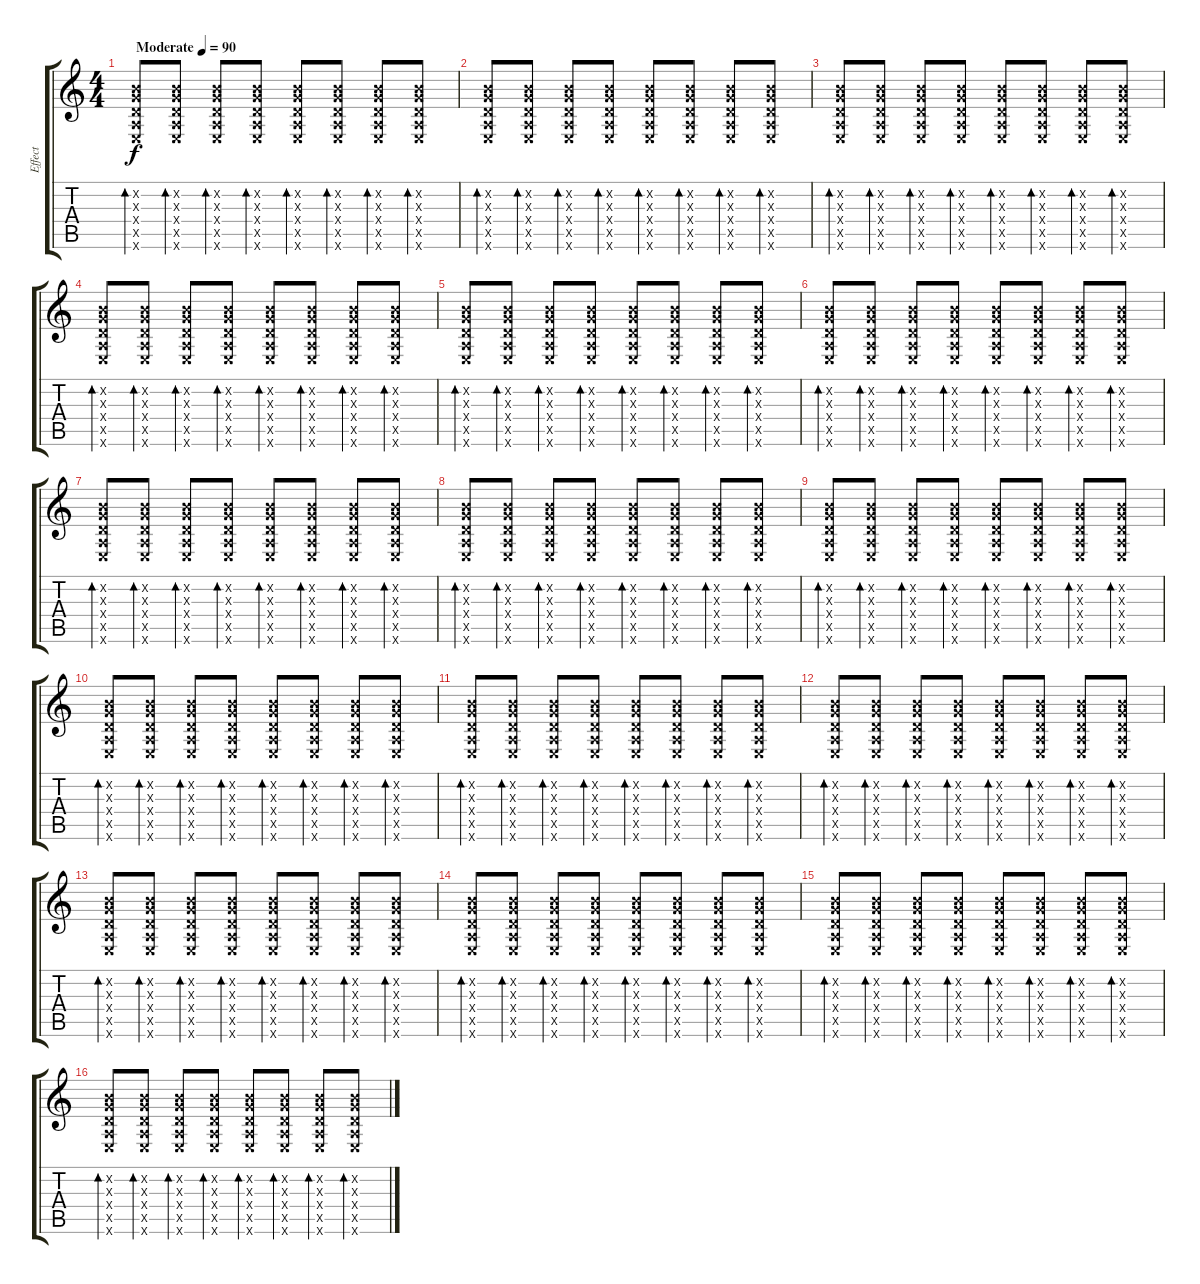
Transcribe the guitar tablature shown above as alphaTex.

\track ("Effect" "Effect") {instrument electricguitarclean}
\staff {score tabs}
\tuning (E4 B3 G3 D3 A2 E2) {hide}
\ts (4 4)
\tempo (90 "Moderate")
\clef g2
\ks c
(0.2{x} 0.3{x} 0.4{x} 0.5{x} 0.6{x}).8{bd 60 dy f volume 0 instrument electricguitarclean} (0.2{x} 0.3{x} 0.4{x} 0.5{x} 0.6{x}).8{bd 60} (0.2{x} 0.3{x} 0.4{x} 0.5{x} 0.6{x}).8{bd 60} (0.2{x} 0.3{x} 0.4{x} 0.5{x} 0.6{x}).8{bd 60} (0.2{x} 0.3{x} 0.4{x} 0.5{x} 0.6{x}).8{bd 60} (0.2{x} 0.3{x} 0.4{x} 0.5{x} 0.6{x}).8{bd 60} (0.2{x} 0.3{x} 0.4{x} 0.5{x} 0.6{x}).8{bd 60} (0.2{x} 0.3{x} 0.4{x} 0.5{x} 0.6{x}).8{bd 60} |
(0.2{x} 0.3{x} 0.4{x} 0.5{x} 0.6{x}).8{bd 60} (0.2{x} 0.3{x} 0.4{x} 0.5{x} 0.6{x}).8{bd 60} (0.2{x} 0.3{x} 0.4{x} 0.5{x} 0.6{x}).8{bd 60} (0.2{x} 0.3{x} 0.4{x} 0.5{x} 0.6{x}).8{bd 60} (0.2{x} 0.3{x} 0.4{x} 0.5{x} 0.6{x}).8{bd 60} (0.2{x} 0.3{x} 0.4{x} 0.5{x} 0.6{x}).8{bd 60} (0.2{x} 0.3{x} 0.4{x} 0.5{x} 0.6{x}).8{bd 60} (0.2{x} 0.3{x} 0.4{x} 0.5{x} 0.6{x}).8{bd 60} |
(0.2{x} 0.3{x} 0.4{x} 0.5{x} 0.6{x}).8{bd 60 volume 2} (0.2{x} 0.3{x} 0.4{x} 0.5{x} 0.6{x}).8{bd 60} (0.2{x} 0.3{x} 0.4{x} 0.5{x} 0.6{x}).8{bd 60} (0.2{x} 0.3{x} 0.4{x} 0.5{x} 0.6{x}).8{bd 60} (0.2{x} 0.3{x} 0.4{x} 0.5{x} 0.6{x}).8{bd 60} (0.2{x} 0.3{x} 0.4{x} 0.5{x} 0.6{x}).8{bd 60} (0.2{x} 0.3{x} 0.4{x} 0.5{x} 0.6{x}).8{bd 60} (0.2{x} 0.3{x} 0.4{x} 0.5{x} 0.6{x}).8{bd 60} |
(0.2{x} 0.3{x} 0.4{x} 0.5{x} 0.6{x}).8{bd 60} (0.2{x} 0.3{x} 0.4{x} 0.5{x} 0.6{x}).8{bd 60} (0.2{x} 0.3{x} 0.4{x} 0.5{x} 0.6{x}).8{bd 60} (0.2{x} 0.3{x} 0.4{x} 0.5{x} 0.6{x}).8{bd 60} (0.2{x} 0.3{x} 0.4{x} 0.5{x} 0.6{x}).8{bd 60} (0.2{x} 0.3{x} 0.4{x} 0.5{x} 0.6{x}).8{bd 60} (0.2{x} 0.3{x} 0.4{x} 0.5{x} 0.6{x}).8{bd 60} (0.2{x} 0.3{x} 0.4{x} 0.5{x} 0.6{x}).8{bd 60} |
(0.2{x} 0.3{x} 0.4{x} 0.5{x} 0.6{x}).8{bd 60} (0.2{x} 0.3{x} 0.4{x} 0.5{x} 0.6{x}).8{bd 60} (0.2{x} 0.3{x} 0.4{x} 0.5{x} 0.6{x}).8{bd 60} (0.2{x} 0.3{x} 0.4{x} 0.5{x} 0.6{x}).8{bd 60} (0.2{x} 0.3{x} 0.4{x} 0.5{x} 0.6{x}).8{bd 60} (0.2{x} 0.3{x} 0.4{x} 0.5{x} 0.6{x}).8{bd 60} (0.2{x} 0.3{x} 0.4{x} 0.5{x} 0.6{x}).8{bd 60} (0.2{x} 0.3{x} 0.4{x} 0.5{x} 0.6{x}).8{bd 60} |
(0.2{x} 0.3{x} 0.4{x} 0.5{x} 0.6{x}).8{bd 60} (0.2{x} 0.3{x} 0.4{x} 0.5{x} 0.6{x}).8{bd 60} (0.2{x} 0.3{x} 0.4{x} 0.5{x} 0.6{x}).8{bd 60} (0.2{x} 0.3{x} 0.4{x} 0.5{x} 0.6{x}).8{bd 60} (0.2{x} 0.3{x} 0.4{x} 0.5{x} 0.6{x}).8{bd 60} (0.2{x} 0.3{x} 0.4{x} 0.5{x} 0.6{x}).8{bd 60} (0.2{x} 0.3{x} 0.4{x} 0.5{x} 0.6{x}).8{bd 60} (0.2{x} 0.3{x} 0.4{x} 0.5{x} 0.6{x}).8{bd 60} |
(0.2{x} 0.3{x} 0.4{x} 0.5{x} 0.6{x}).8{bd 60 volume 3} (0.2{x} 0.3{x} 0.4{x} 0.5{x} 0.6{x}).8{bd 60} (0.2{x} 0.3{x} 0.4{x} 0.5{x} 0.6{x}).8{bd 60} (0.2{x} 0.3{x} 0.4{x} 0.5{x} 0.6{x}).8{bd 60} (0.2{x} 0.3{x} 0.4{x} 0.5{x} 0.6{x}).8{bd 60} (0.2{x} 0.3{x} 0.4{x} 0.5{x} 0.6{x}).8{bd 60} (0.2{x} 0.3{x} 0.4{x} 0.5{x} 0.6{x}).8{bd 60} (0.2{x} 0.3{x} 0.4{x} 0.5{x} 0.6{x}).8{bd 60} |
(0.2{x} 0.3{x} 0.4{x} 0.5{x} 0.6{x}).8{bd 60} (0.2{x} 0.3{x} 0.4{x} 0.5{x} 0.6{x}).8{bd 60} (0.2{x} 0.3{x} 0.4{x} 0.5{x} 0.6{x}).8{bd 60} (0.2{x} 0.3{x} 0.4{x} 0.5{x} 0.6{x}).8{bd 60} (0.2{x} 0.3{x} 0.4{x} 0.5{x} 0.6{x}).8{bd 60} (0.2{x} 0.3{x} 0.4{x} 0.5{x} 0.6{x}).8{bd 60} (0.2{x} 0.3{x} 0.4{x} 0.5{x} 0.6{x}).8{bd 60} (0.2{x} 0.3{x} 0.4{x} 0.5{x} 0.6{x}).8{bd 60} |
(0.2{x} 0.3{x} 0.4{x} 0.5{x} 0.6{x}).8{bd 60} (0.2{x} 0.3{x} 0.4{x} 0.5{x} 0.6{x}).8{bd 60} (0.2{x} 0.3{x} 0.4{x} 0.5{x} 0.6{x}).8{bd 60} (0.2{x} 0.3{x} 0.4{x} 0.5{x} 0.6{x}).8{bd 60} (0.2{x} 0.3{x} 0.4{x} 0.5{x} 0.6{x}).8{bd 60} (0.2{x} 0.3{x} 0.4{x} 0.5{x} 0.6{x}).8{bd 60} (0.2{x} 0.3{x} 0.4{x} 0.5{x} 0.6{x}).8{bd 60} (0.2{x} 0.3{x} 0.4{x} 0.5{x} 0.6{x}).8{bd 60} |
(0.2{x} 0.3{x} 0.4{x} 0.5{x} 0.6{x}).8{bd 60} (0.2{x} 0.3{x} 0.4{x} 0.5{x} 0.6{x}).8{bd 60} (0.2{x} 0.3{x} 0.4{x} 0.5{x} 0.6{x}).8{bd 60} (0.2{x} 0.3{x} 0.4{x} 0.5{x} 0.6{x}).8{bd 60} (0.2{x} 0.3{x} 0.4{x} 0.5{x} 0.6{x}).8{bd 60} (0.2{x} 0.3{x} 0.4{x} 0.5{x} 0.6{x}).8{bd 60} (0.2{x} 0.3{x} 0.4{x} 0.5{x} 0.6{x}).8{bd 60} (0.2{x} 0.3{x} 0.4{x} 0.5{x} 0.6{x}).8{bd 60} |
(0.2{x} 0.3{x} 0.4{x} 0.5{x} 0.6{x}).8{bd 60 volume 6} (0.2{x} 0.3{x} 0.4{x} 0.5{x} 0.6{x}).8{bd 60} (0.2{x} 0.3{x} 0.4{x} 0.5{x} 0.6{x}).8{bd 60} (0.2{x} 0.3{x} 0.4{x} 0.5{x} 0.6{x}).8{bd 60} (0.2{x} 0.3{x} 0.4{x} 0.5{x} 0.6{x}).8{bd 60} (0.2{x} 0.3{x} 0.4{x} 0.5{x} 0.6{x}).8{bd 60} (0.2{x} 0.3{x} 0.4{x} 0.5{x} 0.6{x}).8{bd 60} (0.2{x} 0.3{x} 0.4{x} 0.5{x} 0.6{x}).8{bd 60} |
(0.2{x} 0.3{x} 0.4{x} 0.5{x} 0.6{x}).8{bd 60} (0.2{x} 0.3{x} 0.4{x} 0.5{x} 0.6{x}).8{bd 60} (0.2{x} 0.3{x} 0.4{x} 0.5{x} 0.6{x}).8{bd 60} (0.2{x} 0.3{x} 0.4{x} 0.5{x} 0.6{x}).8{bd 60} (0.2{x} 0.3{x} 0.4{x} 0.5{x} 0.6{x}).8{bd 60} (0.2{x} 0.3{x} 0.4{x} 0.5{x} 0.6{x}).8{bd 60} (0.2{x} 0.3{x} 0.4{x} 0.5{x} 0.6{x}).8{bd 60} (0.2{x} 0.3{x} 0.4{x} 0.5{x} 0.6{x}).8{bd 60} |
(0.2{x} 0.3{x} 0.4{x} 0.5{x} 0.6{x}).8{bd 60 volume 7} (0.2{x} 0.3{x} 0.4{x} 0.5{x} 0.6{x}).8{bd 60} (0.2{x} 0.3{x} 0.4{x} 0.5{x} 0.6{x}).8{bd 60} (0.2{x} 0.3{x} 0.4{x} 0.5{x} 0.6{x}).8{bd 60} (0.2{x} 0.3{x} 0.4{x} 0.5{x} 0.6{x}).8{bd 60} (0.2{x} 0.3{x} 0.4{x} 0.5{x} 0.6{x}).8{bd 60} (0.2{x} 0.3{x} 0.4{x} 0.5{x} 0.6{x}).8{bd 60} (0.2{x} 0.3{x} 0.4{x} 0.5{x} 0.6{x}).8{bd 60} |
(0.2{x} 0.3{x} 0.4{x} 0.5{x} 0.6{x}).8{bd 60} (0.2{x} 0.3{x} 0.4{x} 0.5{x} 0.6{x}).8{bd 60} (0.2{x} 0.3{x} 0.4{x} 0.5{x} 0.6{x}).8{bd 60} (0.2{x} 0.3{x} 0.4{x} 0.5{x} 0.6{x}).8{bd 60} (0.2{x} 0.3{x} 0.4{x} 0.5{x} 0.6{x}).8{bd 60} (0.2{x} 0.3{x} 0.4{x} 0.5{x} 0.6{x}).8{bd 60} (0.2{x} 0.3{x} 0.4{x} 0.5{x} 0.6{x}).8{bd 60} (0.2{x} 0.3{x} 0.4{x} 0.5{x} 0.6{x}).8{bd 60} |
(0.2{x} 0.3{x} 0.4{x} 0.5{x} 0.6{x}).8{bd 60} (0.2{x} 0.3{x} 0.4{x} 0.5{x} 0.6{x}).8{bd 60} (0.2{x} 0.3{x} 0.4{x} 0.5{x} 0.6{x}).8{bd 60} (0.2{x} 0.3{x} 0.4{x} 0.5{x} 0.6{x}).8{bd 60} (0.2{x} 0.3{x} 0.4{x} 0.5{x} 0.6{x}).8{bd 60} (0.2{x} 0.3{x} 0.4{x} 0.5{x} 0.6{x}).8{bd 60} (0.2{x} 0.3{x} 0.4{x} 0.5{x} 0.6{x}).8{bd 60} (0.2{x} 0.3{x} 0.4{x} 0.5{x} 0.6{x}).8{bd 60} |
(0.2{x} 0.3{x} 0.4{x} 0.5{x} 0.6{x}).8{bd 60} (0.2{x} 0.3{x} 0.4{x} 0.5{x} 0.6{x}).8{bd 60} (0.2{x} 0.3{x} 0.4{x} 0.5{x} 0.6{x}).8{bd 60} (0.2{x} 0.3{x} 0.4{x} 0.5{x} 0.6{x}).8{bd 60} (0.2{x} 0.3{x} 0.4{x} 0.5{x} 0.6{x}).8{bd 60} (0.2{x} 0.3{x} 0.4{x} 0.5{x} 0.6{x}).8{bd 60} (0.2{x} 0.3{x} 0.4{x} 0.5{x} 0.6{x}).8{bd 60} (0.2{x} 0.3{x} 0.4{x} 0.5{x} 0.6{x}).8{bd 60}
